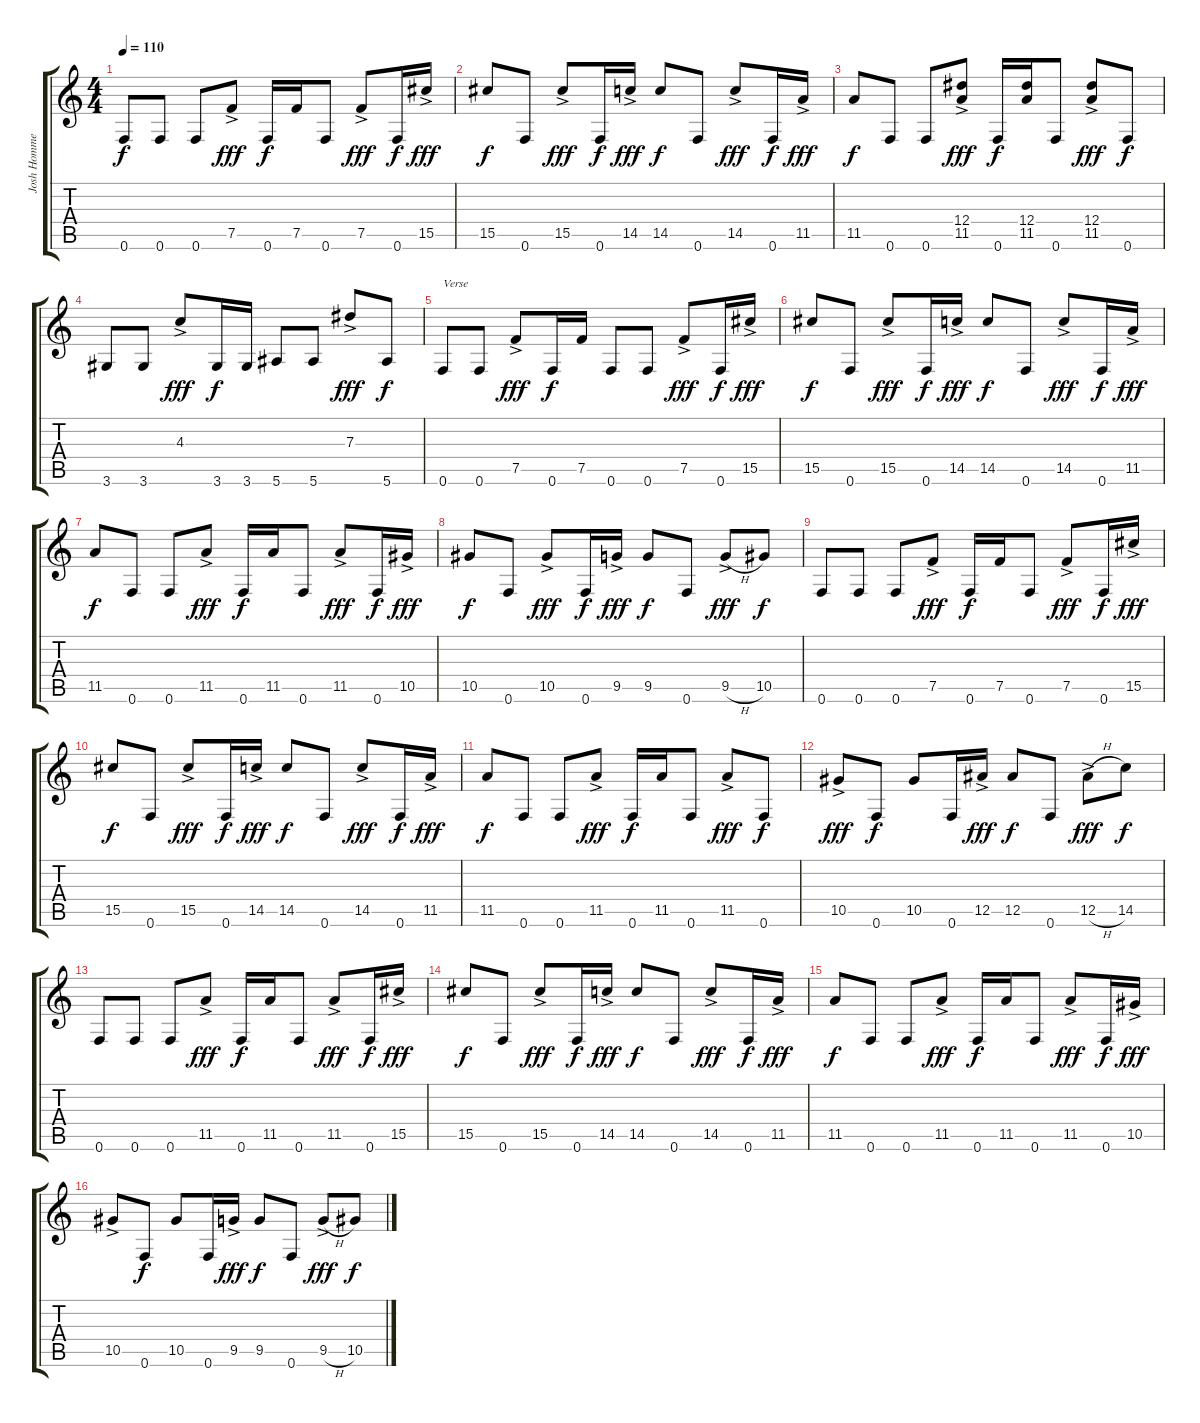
\track ("Josh Homme (Guitar)" "Josh Homme") {instrument overdrivenguitar}
\staff {score tabs}
\tuning (F4 C4 Ab3 Eb3 Bb2 F2) {hide}
\ts (4 4)
\tempo 110
\clef g2
\ks c
0.6.8{dy f} 0.6.8 0.6.8 7.5{ac}.8{dy fff} 0.6.16{dy f} 7.5.16 0.6.8 7.5{ac}.8{dy fff} 0.6.16{dy f} 15.5{ac}.16{dy fff} |
15.5.8{dy f} 0.6.8 15.5{ac}.8{dy fff} 0.6.16{dy f} 14.5{ac}.16{dy fff} 14.5.8{dy f} 0.6.8 14.5{ac}.8{dy fff} 0.6.16{dy f} 11.5{ac}.16{dy fff} |
11.5.8{dy f} 0.6.8 0.6.8 (12.4{ac} 11.5{ac}).8{dy fff} 0.6.16{dy f} (12.4 11.5).16 0.6.8 (12.4{ac} 11.5{ac}).8{dy fff} 0.6.8{dy f} |
3.6.8 3.6.8 4.3{ac}.8{dy fff} 3.6.16{dy f} 3.6.16 5.6.8 5.6.8 7.3{ac}.8{dy fff} 5.6.8{dy f} |
0.6.8{txt "Verse"} 0.6.8 7.5{ac}.8{dy fff} 0.6.16{dy f} 7.5.16 0.6.8 0.6.8 7.5{ac}.8{dy fff} 0.6.16{dy f} 15.5{ac}.16{dy fff} |
15.5.8{dy f} 0.6.8 15.5{ac}.8{dy fff} 0.6.16{dy f} 14.5{ac}.16{dy fff} 14.5.8{dy f} 0.6.8 14.5{ac}.8{dy fff} 0.6.16{dy f} 11.5{ac}.16{dy fff} |
11.5.8{dy f} 0.6.8 0.6.8 11.5{ac}.8{dy fff} 0.6.16{dy f} 11.5.16 0.6.8 11.5{ac}.8{dy fff} 0.6.16{dy f} 10.5{ac}.16{dy fff} |
10.5.8{dy f} 0.6.8 10.5{ac}.8{dy fff} 0.6.16{dy f} 9.5{ac}.16{dy fff} 9.5.8{dy f} 0.6.8 9.5{h ac}.8{dy fff} 10.5.8{dy f} |
0.6.8 0.6.8 0.6.8 7.5{ac}.8{dy fff} 0.6.16{dy f} 7.5.16 0.6.8 7.5{ac}.8{dy fff} 0.6.16{dy f} 15.5{ac}.16{dy fff} |
15.5.8{dy f} 0.6.8 15.5{ac}.8{dy fff} 0.6.16{dy f} 14.5{ac}.16{dy fff} 14.5.8{dy f} 0.6.8 14.5{ac}.8{dy fff} 0.6.16{dy f} 11.5{ac}.16{dy fff} |
11.5.8{dy f} 0.6.8 0.6.8 11.5{ac}.8{dy fff} 0.6.16{dy f} 11.5.16 0.6.8 11.5{ac}.8{dy fff} 0.6.8{dy f} |
10.5{ac}.8{dy fff} 0.6.8{dy f} 10.5.8 0.6.16 12.5{ac}.16{dy fff} 12.5.8{dy f} 0.6.8 12.5{h ac}.8{dy fff} 14.5.8{dy f} |
0.6.8 0.6.8 0.6.8 11.5{ac}.8{dy fff} 0.6.16{dy f} 11.5.16 0.6.8 11.5{ac}.8{dy fff} 0.6.16{dy f} 15.5{ac}.16{dy fff} |
15.5.8{dy f} 0.6.8 15.5{ac}.8{dy fff} 0.6.16{dy f} 14.5{ac}.16{dy fff} 14.5.8{dy f} 0.6.8 14.5{ac}.8{dy fff} 0.6.16{dy f} 11.5{ac}.16{dy fff} |
11.5.8{dy f} 0.6.8 0.6.8 11.5{ac}.8{dy fff} 0.6.16{dy f} 11.5.16 0.6.8 11.5{ac}.8{dy fff} 0.6.16{dy f} 10.5{ac}.16{dy fff} |
10.5{ac}.8 0.6.8{dy f} 10.5.8 0.6.16 9.5{ac}.16{dy fff} 9.5.8{dy f} 0.6.8 9.5{h ac}.8{dy fff} 10.5.8{dy f}
